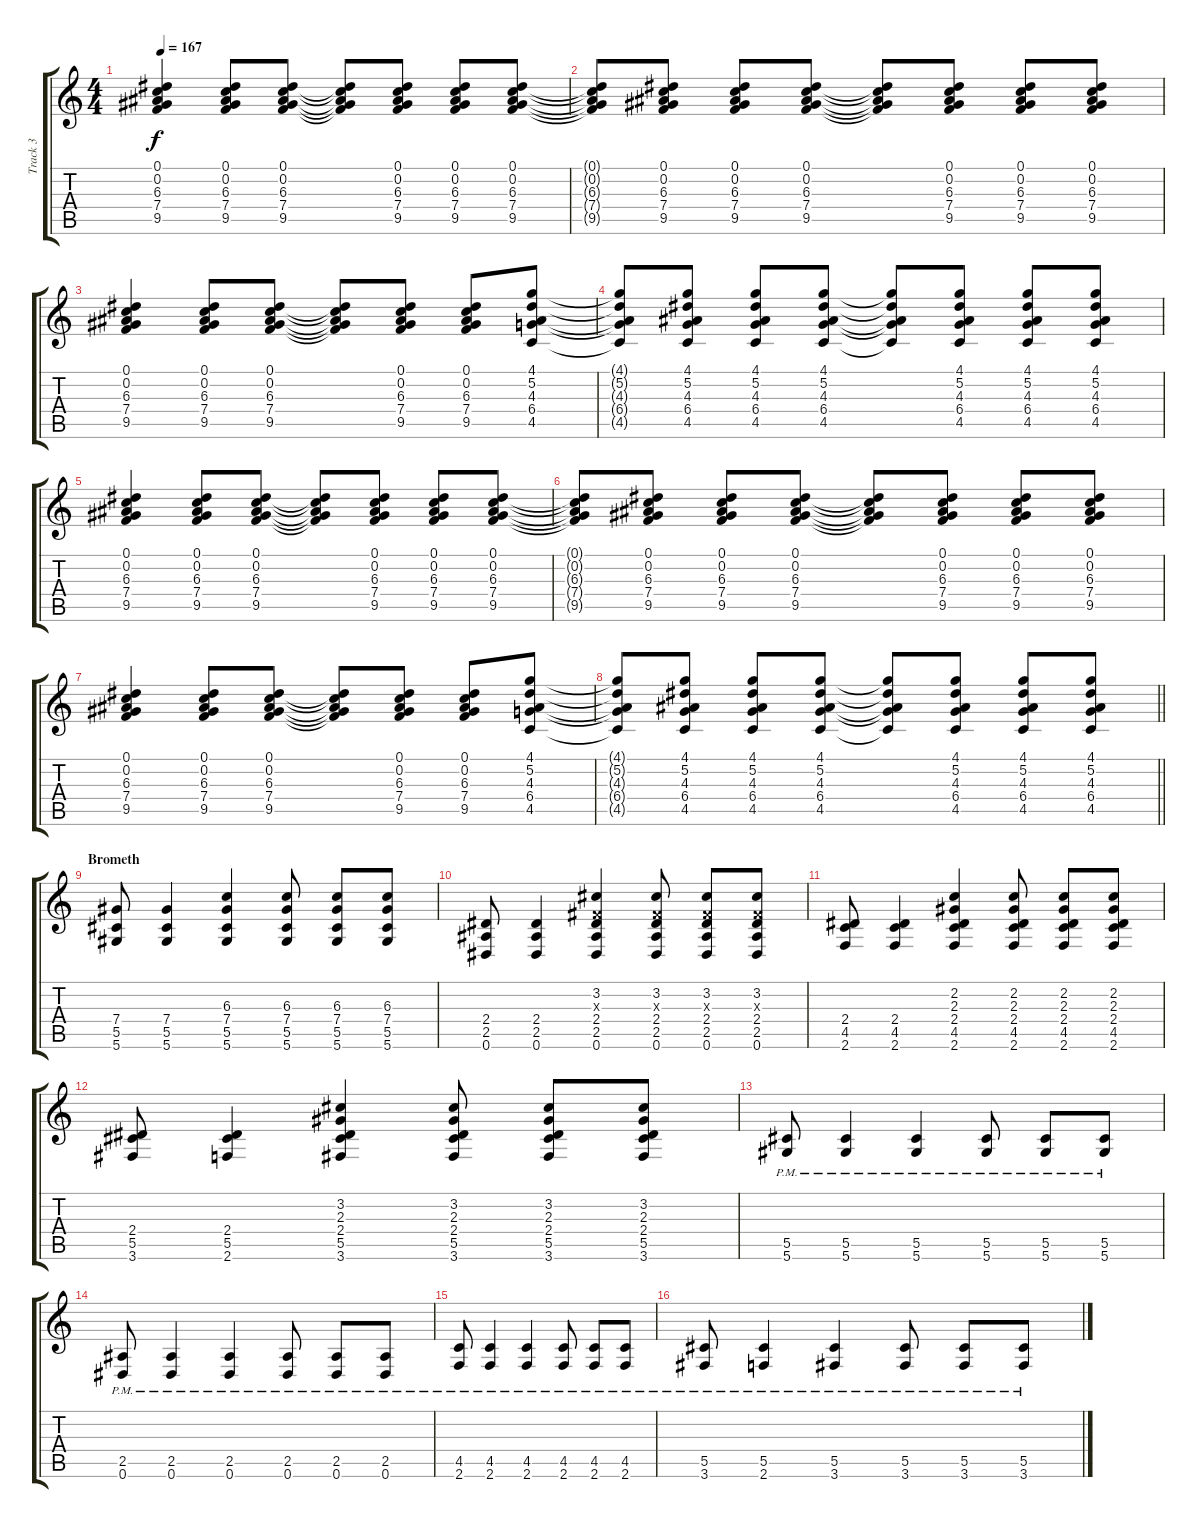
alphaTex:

\track ("Track 3" "Track 3") {instrument distortionguitar}
\staff {score tabs}
\tuning (Eb4 Bb3 Gb3 Db3 Ab2 Eb2) {hide}
\ts (4 4)
\tempo 167
\clef g2
\ks c
(0.1 0.2 6.3 7.4 9.5).4{dy f} (0.1 0.2 6.3 7.4 9.5).8 (0.1 0.2 6.3 7.4 9.5).8 (0.1{t} 0.2{t} 6.3{t} 7.4{t} 9.5{t}).8 (0.1 0.2 6.3 7.4 9.5).8 (0.1 0.2 6.3 7.4 9.5).8 (0.1 0.2 6.3 7.4 9.5).8 |
(0.1{t} 0.2{t} 6.3{t} 7.4{t} 9.5{t}).8 (0.1 0.2 6.3 7.4 9.5).8 (0.1 0.2 6.3 7.4 9.5).8 (0.1 0.2 6.3 7.4 9.5).8 (0.1{t} 0.2{t} 6.3{t} 7.4{t} 9.5{t}).8 (0.1 0.2 6.3 7.4 9.5).8 (0.1 0.2 6.3 7.4 9.5).8 (0.1 0.2 6.3 7.4 9.5).8 |
(0.1 0.2 6.3 7.4 9.5).4 (0.1 0.2 6.3 7.4 9.5).8 (0.1 0.2 6.3 7.4 9.5).8 (0.1{t} 0.2{t} 6.3{t} 7.4{t} 9.5{t}).8 (0.1 0.2 6.3 7.4 9.5).8 (0.1 0.2 6.3 7.4 9.5).8 (4.1 5.2 4.3 6.4 4.5).8 |
(4.1{t} 5.2{t} 4.3{t} 6.4{t} 4.5{t}).8 (4.1 5.2 4.3 6.4 4.5).8 (4.1 5.2 4.3 6.4 4.5).8 (4.1 5.2 4.3 6.4 4.5).8 (4.1{t} 5.2{t} 4.3{t} 6.4{t} 4.5{t}).8 (4.1 5.2 4.3 6.4 4.5).8 (4.1 5.2 4.3 6.4 4.5).8 (4.1 5.2 4.3 6.4 4.5).8 |
(0.1 0.2 6.3 7.4 9.5).4 (0.1 0.2 6.3 7.4 9.5).8 (0.1 0.2 6.3 7.4 9.5).8 (0.1{t} 0.2{t} 6.3{t} 7.4{t} 9.5{t}).8 (0.1 0.2 6.3 7.4 9.5).8 (0.1 0.2 6.3 7.4 9.5).8 (0.1 0.2 6.3 7.4 9.5).8 |
(0.1{t} 0.2{t} 6.3{t} 7.4{t} 9.5{t}).8 (0.1 0.2 6.3 7.4 9.5).8 (0.1 0.2 6.3 7.4 9.5).8 (0.1 0.2 6.3 7.4 9.5).8 (0.1{t} 0.2{t} 6.3{t} 7.4{t} 9.5{t}).8 (0.1 0.2 6.3 7.4 9.5).8 (0.1 0.2 6.3 7.4 9.5).8 (0.1 0.2 6.3 7.4 9.5).8 |
(0.1 0.2 6.3 7.4 9.5).4 (0.1 0.2 6.3 7.4 9.5).8 (0.1 0.2 6.3 7.4 9.5).8 (0.1{t} 0.2{t} 6.3{t} 7.4{t} 9.5{t}).8 (0.1 0.2 6.3 7.4 9.5).8 (0.1 0.2 6.3 7.4 9.5).8 (4.1 5.2 4.3 6.4 4.5).8 |
\barLineRight lightlight
(4.1{t} 5.2{t} 4.3{t} 6.4{t} 4.5{t}).8 (4.1 5.2 4.3 6.4 4.5).8 (4.1 5.2 4.3 6.4 4.5).8 (4.1 5.2 4.3 6.4 4.5).8 (4.1{t} 5.2{t} 4.3{t} 6.4{t} 4.5{t}).8 (4.1 5.2 4.3 6.4 4.5).8 (4.1 5.2 4.3 6.4 4.5).8 (4.1 5.2 4.3 6.4 4.5).8 |
\section ("" "Brometh")
(7.4 5.5 5.6).8 (7.4 5.5 5.6).4 (6.3 7.4 5.5 5.6).4 (6.3 7.4 5.5 5.6).8 (6.3 7.4 5.5 5.6).8 (6.3 7.4 5.5 5.6).8 |
(2.4 2.5 0.6).8 (2.4 2.5 0.6).4 (3.2 0.3{x} 2.4 2.5 0.6).4 (3.2 0.3{x} 2.4 2.5 0.6).8 (3.2 0.3{x} 2.4 2.5 0.6).8 (3.2 0.3{x} 2.4 2.5 0.6).8 |
(2.4 4.5 2.6).8 (2.4 4.5 2.6).4 (2.2 2.3 2.4 4.5 2.6).4 (2.2 2.3 2.4 4.5 2.6).8 (2.2 2.3 2.4 4.5 2.6).8 (2.2 2.3 2.4 4.5 2.6).8 |
(2.4 5.5 3.6).8 (2.4 5.5 2.6).4 (3.2 2.3 2.4 5.5 3.6).4 (3.2 2.3 2.4 5.5 3.6).8 (3.2 2.3 2.4 5.5 3.6).8 (3.2 2.3 2.4 5.5 3.6).8 |
(5.5{pm} 5.6{pm}).8 (5.5{pm} 5.6{pm}).4 (5.5{pm} 5.6{pm}).4 (5.5{pm} 5.6{pm}).8 (5.5{pm} 5.6{pm}).8 (5.5{pm} 5.6{pm}).8 |
(2.5{pm} 0.6{pm}).8 (2.5{pm} 0.6{pm}).4 (2.5{pm} 0.6{pm}).4 (2.5{pm} 0.6{pm}).8 (2.5{pm} 0.6{pm}).8 (2.5{pm} 0.6{pm}).8 |
(4.5{pm} 2.6{pm}).8 (4.5{pm} 2.6{pm}).4 (4.5{pm} 2.6{pm}).4 (4.5{pm} 2.6{pm}).8 (4.5{pm} 2.6{pm}).8 (4.5{pm} 2.6{pm}).8 |
(5.5{pm} 3.6{pm}).8 (5.5{pm} 2.6{pm}).4 (5.5{pm} 3.6{pm}).4 (5.5{pm} 3.6{pm}).8 (5.5{pm} 3.6{pm}).8 (5.5{pm} 3.6{pm}).8
